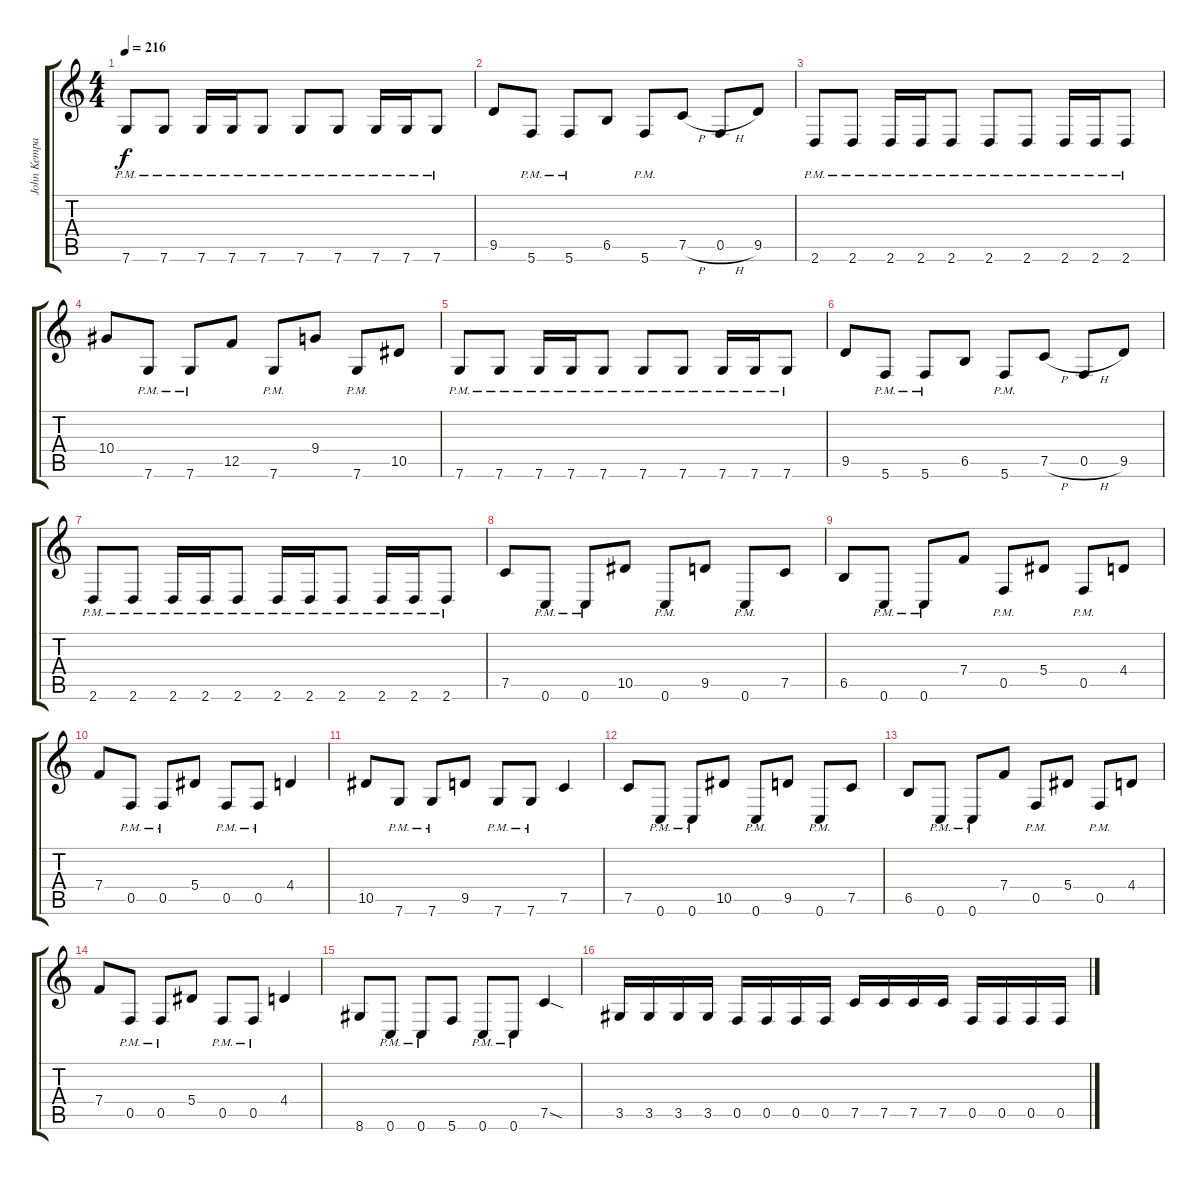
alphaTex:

\track ("John Kempainen (Rhythm Guitar)" "John Kempa") {instrument distortionguitar}
\staff {score tabs}
\tuning (C4 G3 Eb3 Bb2 F2 C2) {hide}
\ts (4 4)
\tempo 216
\clef g2
\ks c
7.6{pm}.8{dy f} 7.6{pm}.8 7.6{pm}.16 7.6{pm}.16 7.6{pm}.8 7.6{pm}.8 7.6{pm}.8 7.6{pm}.16 7.6{pm}.16 7.6{pm}.8 |
9.5.8 5.6{pm}.8 5.6{pm}.8 6.5.8 5.6{pm}.8 7.5{h}.8 0.5{h}.8 9.5.8 |
2.6{pm}.8 2.6{pm}.8 2.6{pm}.16 2.6{pm}.16 2.6{pm}.8 2.6{pm}.8 2.6{pm}.8 2.6{pm}.16 2.6{pm}.16 2.6{pm}.8 |
10.4.8 7.6{pm}.8 7.6{pm}.8 12.5.8 7.6{pm}.8 9.4.8 7.6{pm}.8 10.5.8 |
7.6{pm}.8 7.6{pm}.8 7.6{pm}.16 7.6{pm}.16 7.6{pm}.8 7.6{pm}.8 7.6{pm}.8 7.6{pm}.16 7.6{pm}.16 7.6{pm}.8 |
9.5.8 5.6{pm}.8 5.6{pm}.8 6.5.8 5.6{pm}.8 7.5{h}.8 0.5{h}.8 9.5.8 |
2.6{pm}.8 2.6{pm}.8 2.6{pm}.16 2.6{pm}.16 2.6{pm}.8 2.6{pm}.16 2.6{pm}.16 2.6{pm}.8 2.6{pm}.16 2.6{pm}.16 2.6{pm}.8 |
7.5.8 0.6{pm}.8 0.6{pm}.8 10.5.8 0.6{pm}.8 9.5.8 0.6{pm}.8 7.5.8 |
6.5.8 0.6{pm}.8 0.6{pm}.8 7.4.8 0.5{pm}.8 5.4.8 0.5{pm}.8 4.4.8 |
7.4.8 0.5{pm}.8 0.5{pm}.8 5.4.8 0.5{pm}.8 0.5{pm}.8 4.4.4 |
10.5.8 7.6{pm}.8 7.6{pm}.8 9.5.8 7.6{pm}.8 7.6{pm}.8 7.5.4 |
7.5.8 0.6{pm}.8 0.6{pm}.8 10.5.8 0.6{pm}.8 9.5.8 0.6{pm}.8 7.5.8 |
6.5.8 0.6{pm}.8 0.6{pm}.8 7.4.8 0.5{pm}.8 5.4.8 0.5{pm}.8 4.4.8 |
7.4.8 0.5{pm}.8 0.5{pm}.8 5.4.8 0.5{pm}.8 0.5{pm}.8 4.4.4 |
8.6.8 0.6{pm}.8 0.6{pm}.8 5.6.8 0.6{pm}.8 0.6{pm}.8 7.5{sod}.4 |
3.5.16 3.5.16 3.5.16 3.5.16 0.5.16 0.5.16 0.5.16 0.5.16 7.5.16 7.5.16 7.5.16 7.5.16 0.5.16 0.5.16 0.5.16 0.5.16
